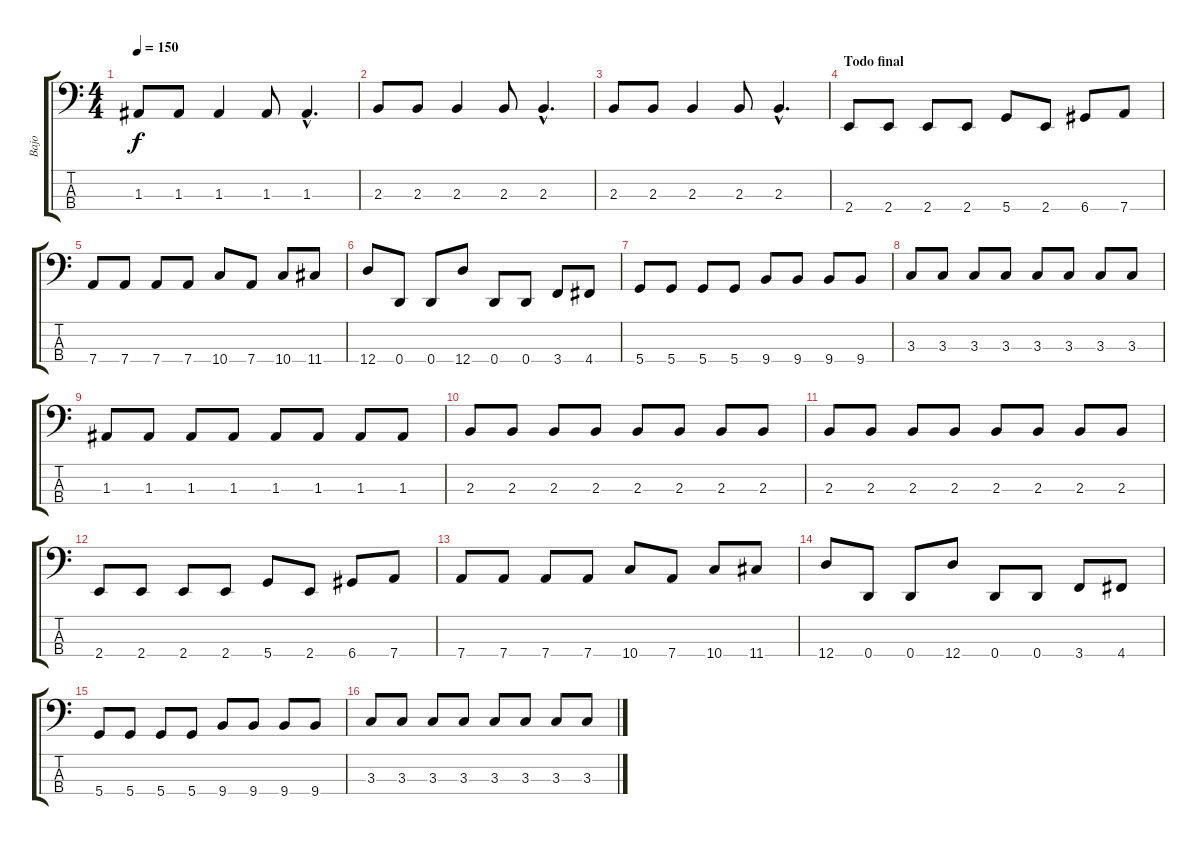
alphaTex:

\track ("Bajo" "Bajo") {instrument fretlessbass}
\staff {score tabs}
\tuning (G2 D2 A1 D1) {hide}
\ts (4 4)
\tempo 150
\clef f4
\ks c
1.3.8{dy f} 1.3.8 1.3.4 1.3.8 1.3{hac}.4{d} |
2.3.8 2.3.8 2.3.4 2.3.8 2.3{hac}.4{d} |
2.3.8 2.3.8 2.3.4 2.3.8 2.3{hac}.4{d} |
\section ("" "Todo final")
2.4.8 2.4.8 2.4.8 2.4.8 5.4.8 2.4.8 6.4.8 7.4.8 |
7.4.8 7.4.8 7.4.8 7.4.8 10.4.8 7.4.8 10.4.8 11.4.8 |
12.4.8 0.4.8 0.4.8 12.4.8 0.4.8 0.4.8 3.4.8 4.4.8 |
5.4.8 5.4.8 5.4.8 5.4.8 9.4.8 9.4.8 9.4.8 9.4.8 |
3.3.8 3.3.8 3.3.8 3.3.8 3.3.8 3.3.8 3.3.8 3.3.8 |
1.3.8 1.3.8 1.3.8 1.3.8 1.3.8 1.3.8 1.3.8 1.3.8 |
2.3.8 2.3.8 2.3.8 2.3.8 2.3.8 2.3.8 2.3.8 2.3.8 |
2.3.8 2.3.8 2.3.8 2.3.8 2.3.8 2.3.8 2.3.8 2.3.8 |
2.4.8 2.4.8 2.4.8 2.4.8 5.4.8 2.4.8 6.4.8 7.4.8 |
7.4.8 7.4.8 7.4.8 7.4.8 10.4.8 7.4.8 10.4.8 11.4.8 |
12.4.8 0.4.8 0.4.8 12.4.8 0.4.8 0.4.8 3.4.8 4.4.8 |
5.4.8 5.4.8 5.4.8 5.4.8 9.4.8 9.4.8 9.4.8 9.4.8 |
3.3.8 3.3.8 3.3.8 3.3.8 3.3.8 3.3.8 3.3.8 3.3.8
